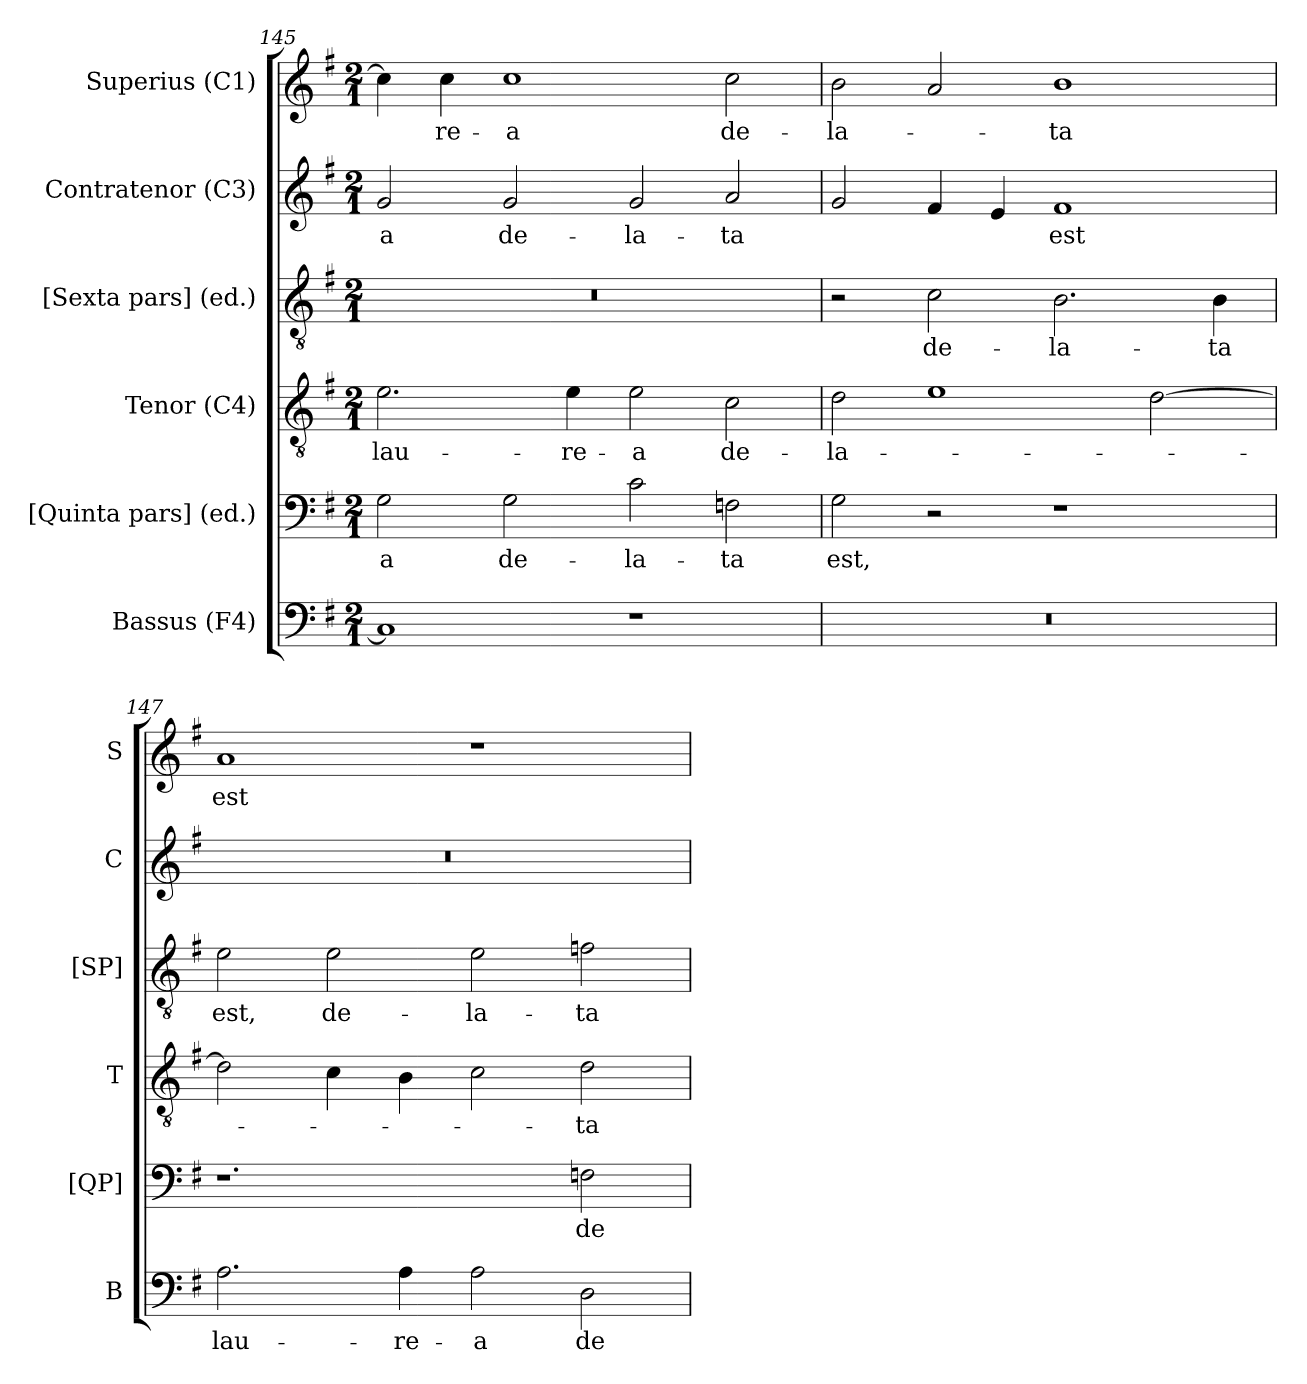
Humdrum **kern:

**kern	**text	**kern	**text	**kern	**text	**kern	**text	**kern	**text	**kern	**text
*part6	*part6	*part5	*part5	*part4	*part4	*part3	*part3	*part2	*part2	*part1	*part1
*staff6	*staff6	*staff5	*staff5	*staff4	*staff4	*staff3	*staff3	*staff2	*staff2	*staff1	*staff1
*I"Bassus (F4)	*	*I"[Quinta pars] (ed.)	*	*I"Tenor (C4)	*	*I"[Sexta pars] (ed.)	*	*I"Contratenor (C3)	*	*I"Superius (C1)	*
*I'B	*	*I'[QP]	*	*I'T	*	*I'[SP]	*	*I'C	*	*I'S	*
*clefF4	*	*clefF4	*	*clefGv2	*	*clefGv2	*	*clefG2	*	*clefG2	*
*	*	*	*	*ITrd7c12	*	*	*	*	*	*	*
*k[f#]	*	*k[f#]	*	*k[f#]	*	*k[f#]	*	*k[f#]	*	*k[f#]	*
*G:	*	*G:	*	*G:	*	*G:	*	*G:	*	*G:	*
*M2/1	*	*M2/1	*	*M2/1	*	*M2/1	*	*M2/1	*	*M2/1	*
=145	=145	=145	=145	=145	=145	=145	=145	=145	=145	=145	=145
!	!	!	!LO:LY:b:color=#000000	!	!	!	!	!	!	!	!
!	!	!	!	!	!LO:LY:b:color=#000000	!LO:N:vis=1	!	!	!	!	!
!	!	!	!	!	!	!	!	!	!LO:LY:b:color=#000000	!	!
1Ci]	.	2Gi\	-a	2.Ei\	lau-	0r	.	2gi/	-a	4cci\]	.
!	!	!	!	!	!	!	!	!	!	!	!LO:LY:b:color=#000000
.	.	.	.	.	.	.	.	.	.	4cci\	-re-
!	!	!	!LO:LY:b:color=#000000	!	!	!	!	!	!	!	!
!	!	!	!	!	!	!	!	!	!LO:LY:b:color=#000000	!	!
!	!	!	!	!	!	!	!	!	!	!	!LO:LY:b:color=#000000
.	.	2Gi\	de-	.	.	.	.	2gi/	de-	1cci	-a
!	!	!	!	!	!LO:LY:b:color=#000000	!	!	!	!	!	!
.	.	.	.	4Ei\	-re-	.	.	.	.	.	.
!	!	!	!LO:LY:b:color=#000000	!	!	!	!	!	!	!	!
!	!	!	!	!	!LO:LY:b:color=#000000	!	!	!	!	!	!
!	!	!	!	!	!	!	!	!	!LO:LY:b:color=#000000	!	!
1r	.	2ci\	-la-	2Ei\	-a	.	.	2gi/	-la-	.	.
!	!	!	!LO:LY:b:color=#000000	!	!	!	!	!	!	!	!
!	!	!	!	!	!LO:LY:b:color=#000000	!	!	!	!	!	!
!	!	!	!	!	!	!	!	!	!LO:LY:b:color=#000000	!	!
!	!	!	!	!	!	!	!	!	!	!	!LO:LY:b:color=#000000
.	.	2Fni\	-ta	2Ci\	de-	.	.	2ai/	-ta	2cci\	de-
!!LO:PB:g=z
=146	=146	=146	=146	=146	=146	=146	=146	=146	=146	=146	=146
!LO:N:vis=1	!	!	!	!	!	!	!	!	!	!	!
!	!	!	!LO:LY:b:color=#000000	!	!	!	!	!	!	!	!
!	!	!	!	!	!LO:LY:b:color=#000000	!	!	!	!	!	!
!	!	!	!	!	!	!	!	!	!	!	!LO:LY:b:color=#000000
0r	.	2Gi\	est,	2Di\	-la-	2r	.	2gi/	.	2bi\	-la-
!	!	!	!	!	!	!	!LO:LY:b:color=#000000	!	!	!	!
.	.	2r	.	1Ei	.	2ci\	de-	4f#i/	.	2ai/	.
.	.	.	.	.	.	.	.	4ei/	.	.	.
!	!	!	!	!	!	!	!LO:LY:b:color=#000000	!	!	!	!
!	!	!	!	!	!	!	!	!	!LO:LY:b:color=#000000	!	!
!	!	!	!	!	!	!	!	!	!	!	!LO:LY:b:color=#000000
.	.	1r	.	.	.	2.Bi\	-la-	1f#i	est	1bi	-ta
.	.	.	.	[2Di\	.	.	.	.	.	.	.
!	!	!	!	!	!	!	!LO:LY:b:color=#000000	!	!	!	!
.	.	.	.	.	.	4Bi\	-ta	.	.	.	.
=147	=147	=147	=147	=147	=147	=147	=147	=147	=147	=147	=147
!	!LO:LY:b:color=#000000	!	!	!	!	!	!	!	!	!	!
!	!	!	!	!	!	!	!LO:LY:b:color=#000000	!LO:N:vis=1	!	!	!
!	!	!	!	!	!	!	!	!	!	!	!LO:LY:b:color=#000000
2.Ai\	lau-	1.r	.	2Di\]	.	2ei\	est,	0r	.	1ai	est
!	!	!	!	!	!	!	!LO:LY:b:color=#000000	!	!	!	!
.	.	.	.	4Ci\	.	2ei\	de-	.	.	.	.
!	!LO:LY:b:color=#000000	!	!	!	!	!	!	!	!	!	!
4Ai\	-re-	.	.	4BBi\	.	.	.	.	.	.	.
!	!LO:LY:b:color=#000000	!	!	!	!	!	!	!	!	!	!
!	!	!	!	!	!	!	!LO:LY:b:color=#000000	!	!	!	!
2Ai\	-a	.	.	2Ci\	.	2ei\	-la-	.	.	1r	.
!	!LO:LY:b:color=#000000	!	!	!	!	!	!	!	!	!	!
!	!	!	!LO:LY:b:color=#000000	!	!	!	!	!	!	!	!
!	!	!	!	!	!LO:LY:b:color=#000000	!	!	!	!	!	!
!	!	!	!	!	!	!	!LO:LY:b:color=#000000	!	!	!	!
2Di\	de-	2Fni\	de-	2Di\	-ta	2fni\	-ta	.	.	.	.
=	=	=	=	=	=	=	=	=	=	=	=
*-	*-	*-	*-	*-	*-	*-	*-	*-	*-	*-	*-
